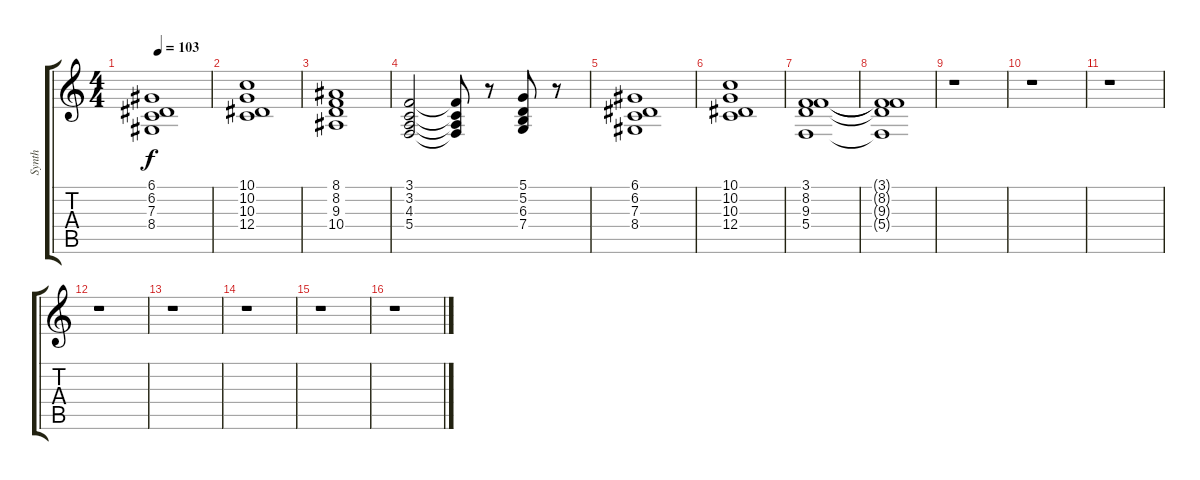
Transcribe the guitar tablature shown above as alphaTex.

\track ("Synth" "Synth") {instrument choiraahs}
\staff {score tabs}
\tuning (D4 A3 F3 C3 G2 D2) {hide}
\ts (4 4)
\tempo 103
\clef g2
\ks c
(6.1 6.2 7.3 8.4).1{dy f} |
(10.1 10.2 10.3 12.4).1 |
(8.1 8.2 9.3 10.4).1 |
(3.1 3.2 4.3 5.4).2 (3.1{t} 3.2{t} 4.3{t} 5.4{t}).8 r.8 (5.1 5.2 6.3 7.4).8 r.8 |
(6.1 6.2 7.3 8.4).1 |
(10.1 10.2 10.3 12.4).1 |
(3.1 8.2 9.3 5.4).1 |
(3.1{t} 8.2{t} 9.3{t} 5.4{t}).1 |
r.1 |
r.1 |
r.1 |
r.1 |
r.1 |
r.1 |
r.1 |
r.1
